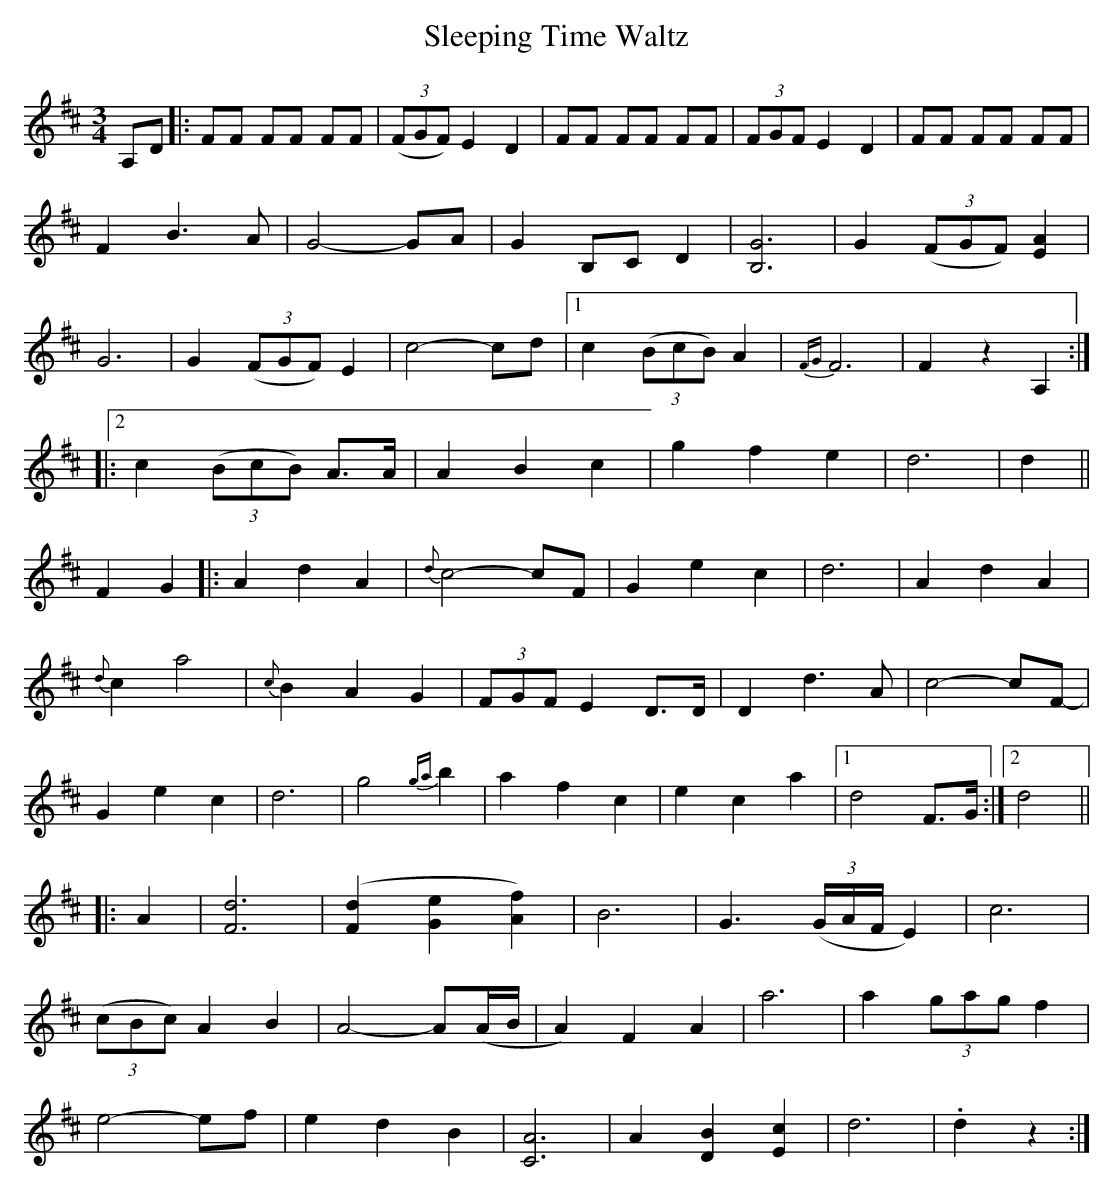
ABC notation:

X:1
T:Sleeping Time Waltz
M:3/4
L:1/8
K:D
A,D|:FF FF FF|((3FGF) E2D2|FF FF FF|(3FGF E2D2|FF FF FF|
F2B3A|G4-GA-|G2 B,-C D2|[B,6G6]|G2 ((3FGF) [E2A2]|
G6|G2 ((3FGF) E2|c4-c-d|1c2 ((3BcB) A2|{FG}F6|F2z2A,2:|
|:2c2 ((3BcB) A>A |A2B2c2 |g2f2e2|d6|d2||
F2-G2|:A2d2A2|{d}c4-cF-|G2e2c2|d6|A2d2A2|
{d}c2a4|{c}B2A2G2|(3FGF E2 D>D|D2d3A|c4-cF-|
G2e2c2|d6|g4{ga}b2|a2f2c2|e2c2a2|1d4F>G:|2d4||
|:A2|[F6d6]|([F2d2]-[G2e2]-[A2f2])|B6|G3 ((3G/A/F/ E2)|c6|
((3cBc)A2B2  |A4- A(A/B/|A2)F2A2|a6|a2(3gag f2|
e4-ef|e2-d2-B2|[C6A6]|A2 [D2B2][E2c2]|d6|.d2z2:|]
